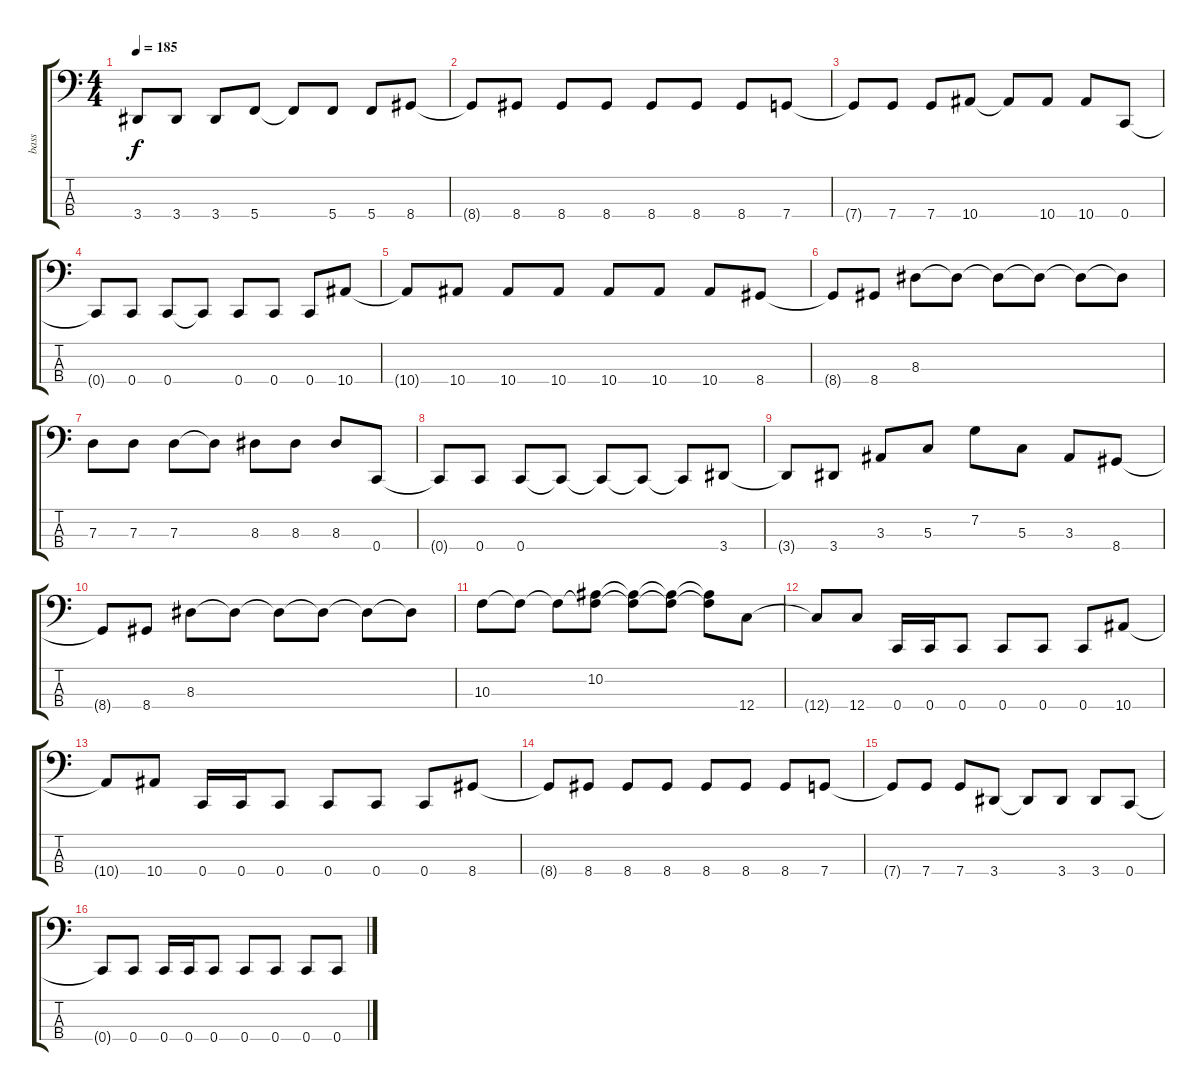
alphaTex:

\track ("bass" "bass") {instrument electricbasspick}
\staff {score tabs}
\tuning (F2 C2 G1 C1) {hide}
\ts (4 4)
\tempo 185
\clef f4
\ks c
3.4{t}.8{dy f} 3.4.8 3.4.8 5.4.8 5.4{t}.8 5.4.8 5.4.8 8.4.8 |
8.4{t}.8 8.4.8 8.4.8 8.4.8 8.4.8 8.4.8 8.4.8 7.4.8 |
7.4{t}.8 7.4.8 7.4.8 10.4.8 10.4{t}.8 10.4.8 10.4.8 0.4.8 |
0.4{t}.8 0.4.8 0.4.8 0.4{t}.8 0.4.8 0.4.8 0.4.8 10.4.8 |
10.4{t}.8 10.4.8 10.4.8 10.4.8 10.4.8 10.4.8 10.4.8 8.4.8 |
8.4{t}.8 8.4.8 8.3.8 8.3{t}.8 8.3{t}.8 8.3{t}.8 8.3{t}.8 8.3{t}.8 |
7.3.8 7.3.8 7.3.8 7.3{t}.8 8.3.8 8.3.8 8.3.8 0.4.8 |
0.4{t}.8 0.4.8 0.4.8 0.4{t}.8 0.4{t}.8 0.4{t}.8 0.4{t}.8 3.4.8 |
3.4{t}.8 3.4.8 3.3.8 5.3.8 7.2.8 5.3.8 3.3.8 8.4.8 |
8.4{t}.8 8.4.8 8.3.8 8.3{t}.8 8.3{t}.8 8.3{t}.8 8.3{t}.8 8.3{t}.8 |
10.3.8 10.3{t}.8 10.3{t}.8 (10.2 10.3{t}).8 (10.2{t} 10.3{t}).8 (10.2{t} 10.3{t}).8 (10.2{t} 10.3{t}).8 12.4.8 |
12.4{t}.8 12.4.8 0.4.16 0.4.16 0.4.8 0.4.8 0.4.8 0.4.8 10.4.8 |
10.4{t}.8 10.4.8 0.4.16 0.4.16 0.4.8 0.4.8 0.4.8 0.4.8 8.4.8 |
8.4{t}.8 8.4.8 8.4.8 8.4.8 8.4.8 8.4.8 8.4.8 7.4.8 |
7.4{t}.8 7.4.8 7.4.8 3.4.8 3.4{t}.8 3.4.8 3.4.8 0.4.8 |
0.4{t}.8 0.4.8 0.4.16 0.4.16 0.4.8 0.4.8 0.4.8 0.4.8 0.4.8
